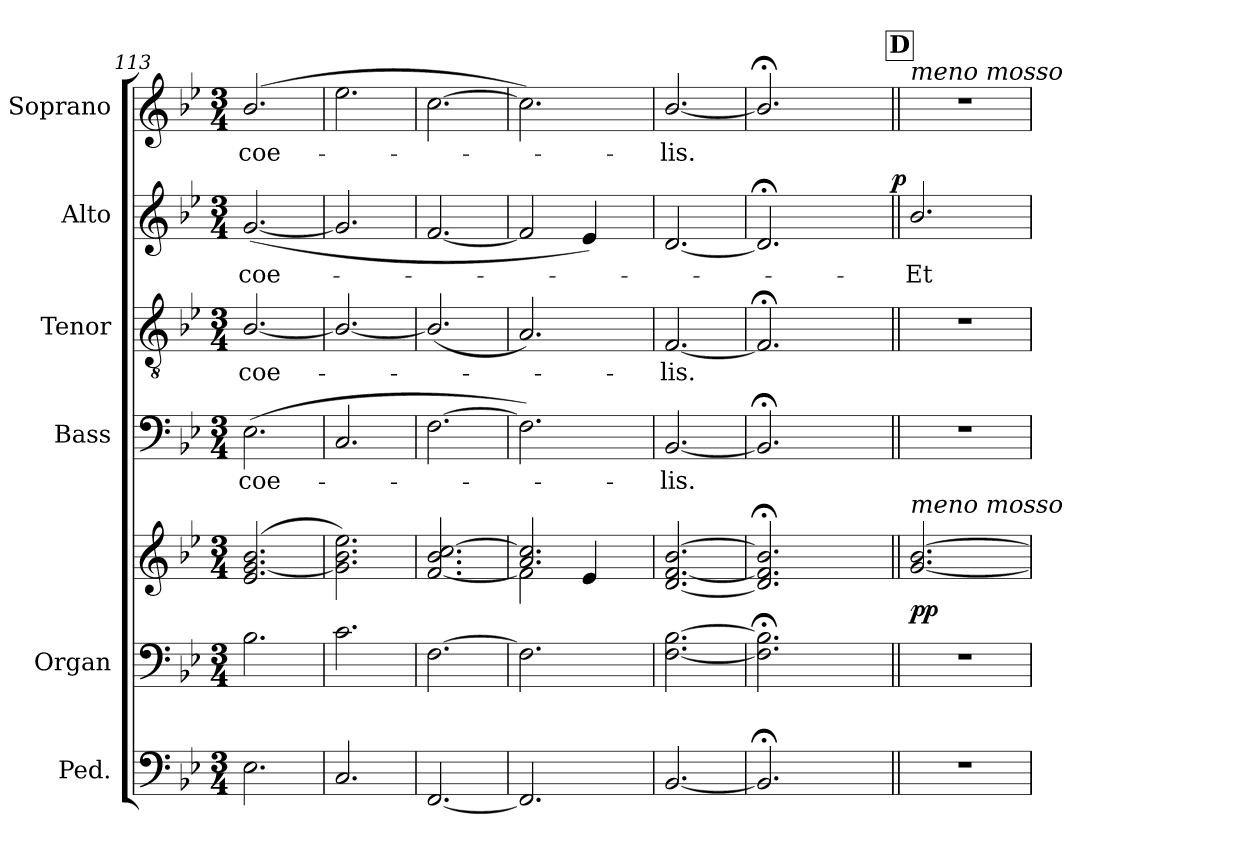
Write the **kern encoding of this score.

**kern	**kern	**kern	**dynam	**kern	**text	**kern	**text	**kern	**text	**dynam	**kern	**text
*part6	*part5	*part5	*part5	*part4	*part4	*part3	*part3	*part2	*part2	*part2	*part1	*part1
*staff7	*staff6	*staff5	*staff5/6	*staff4	*staff4	*staff3	*staff3	*staff2	*staff2	*staff2	*staff1	*staff1
*I"Ped.	*I"Organ	*	*	*I"Bass	*	*I"Tenor	*	*I"Alto	*	*	*I"Soprano	*
*	*I'Org.	*	*	*I'B.	*	*I'T.	*	*I'A.	*	*	*I'S.	*
*clefF4	*clefF4	*clefG2	*	*clefF4	*	*clefGv2	*	*clefG2	*	*	*clefG2	*
*	*	*	*	*	*	*ITrd7c12	*	*	*	*	*	*
*k[b-e-]	*k[b-e-]	*k[b-e-]	*	*k[b-e-]	*	*k[b-e-]	*	*k[b-e-]	*	*	*k[b-e-]	*
*B-:	*B-:	*B-:	*	*B-:	*	*B-:	*	*B-:	*	*	*B-:	*
*M3/4	*M3/4	*M3/4	*	*M3/4	*	*M3/4	*	*M3/4	*	*	*M3/4	*
=113	=113	=113	=113	=113	=113	=113	=113	=113	=113	=113	=113	=113
!	!	!	!	!	!LO:LY:b:color=#000000	!	!	!	!	!	!	!
!	!	!	!	!	!	!	!LO:LY:b:color=#000000	!	!	!	!	!
!	!	!	!	!	!	!	!	!	!LO:LY:b:color=#000000	!	!	!
!	!	!	!	!	!	!	!	!	!	!	!	!LO:LY:b:color=#000000
2.E-i\	2.B-i\	(2.e-i/ [2.gi 2.b-i	.	(2.E-i\	coe-	[2.BB-i/	coe-	([2.gi/	coe-	.	(2.b-i/	coe-
=114	=114	=114	=114	=114	=114	=114	=114	=114	=114	=114	=114	=114
2.Ci/	2.ci\	2.gi\] 2.b-i 2.ee-i)	.	2.Ci/	.	2.BB-i/_	.	2.gi/]	.	.	2.ee-i\	.
=115	=115	=115	=115	=115	=115	=115	=115	=115	=115	=115	=115	=115
[2.FFi/	[2.Fi\	[2.fi/ 2.b-i [2.cci	.	[2.Fi\	.	(2.BB-i/]	.	[2.fi/	.	.	[2.cci\	.
=116	=116	=116	=116	=116	=116	=116	=116	=116	=116	=116	=116	=116
*	*	*^	*	*	*	*	*	*	*	*	*	*
2.FFi/]	2.Fi\]	2.ai/ 2.cci]	2fi\]	.	2.Fi\])	.	2.AAi/)	.	2fi/]	.	.	2.cci\])	.
.	.	.	4e-i/	.	.	.	.	.	4e-i/)	.	.	.	.
*	*	*v	*v	*	*	*	*	*	*	*	*	*	*
=117	=117	=117	=117	=117	=117	=117	=117	=117	=117	=117	=117	=117
*	*	*^	*	*	*	*	*	*	*	*	*	*
!	!	!	!	!	!	!LO:LY:b:color=#000000	!	!	!	!	!	!	!
*	*	*v	*v	*	*	*	*	*	*	*	*	*	*
*	*	*^	*	*	*	*	*	*	*	*	*	*
!	!	!	!	!	!	!	!	!LO:LY:b:color=#000000	!	!	!	!	!
*	*	*v	*v	*	*	*	*	*	*	*	*	*	*
*	*	*^	*	*	*	*	*	*	*	*	*	*
!	!	!	!	!	!	!	!	!	!	!	!	!	!LO:LY:b:color=#000000
*	*	*v	*v	*	*	*	*	*	*	*	*	*	*
[2.BB-i/	[2.Fi\ [2.B-i	[2.di/ [2.fi [2.b-i	.	[2.BB-i/	-lis.	[2.FFi/	-lis.	[2.di/	.	.	[2.b-i/	-lis.
=118	=118	=118	=118	=118	=118	=118	=118	=118	=118	=118	=118	=118
*	*	*	*	*	*	*	*	*^	*	*	*	*
2.BB-;i/]	2.Fi\]; 2.B-i];	2.di/]; 2.fi]; 2.b-i];	.	2.BB-;i/]	.	2.FF;i/]	.	2.d;i/]	2ryy	.	.	2.b-;i/]	.
.	.	.	.	.	.	.	.	.	8ryy	.	.	.	.
.	.	.	.	.	.	.	.	.	16ryy	.	.	.	.
.	.	.	.	.	.	.	.	.	32ryy	.	.	.	.
.	.	.	.	.	.	.	.	.	64ryy	.	.	.	.
.	.	.	.	.	.	.	.	.	128...ryy	.	.	.	.
.	.	.	.	.	.	.	.	.	1024ryy	.	p	.	.
!!LO:REH:place=s1:B:color=#000000:enc=box:fs=17.1408:t=D
=119||	=119||	=119||	=119||	=119||	=119||	=119||	=119||	=119||	=119||	=119||	=119||	=119||	=119||
!LO:N:vis=1	!LO:N:vis=1	!	!	!LO:N:vis=1	!	!LO:N:vis=1	!	!	!	!	!	!	!
*	*	*	*	*	*	*	*	*v	*v	*	*	*	*
*	*	*	*	*	*	*	*	*^	*	*	*	*
!	!	!	!	!	!	!	!	!	!	!	!	!LO:TX:a:i:t=meno mosso	!
!	!	!	!	!	!	!	!	!LO:TX:a:t=SOLO	!	!	!	!	!
!	!	!LO:TX:a:i:t=meno mosso	!	!	!	!	!	!	!	!	!	!	!
!	!	!	!	!	!	!	!	!	!	!LO:LY:b:color=#000000	!	!LO:N:vis=1	!
*	*	*	*	*	*	*	*	*v	*v	*	*	*	*
2.r	2.r	[2.gi/ [2.b-i	pp	2.r	.	2.r	.	2.b-i/	-Et	.	2.r	.
=	=	=	=	=	=	=	=	=	=	=	=	=
*-	*-	*-	*-	*-	*-	*-	*-	*-	*-	*-	*-	*-
